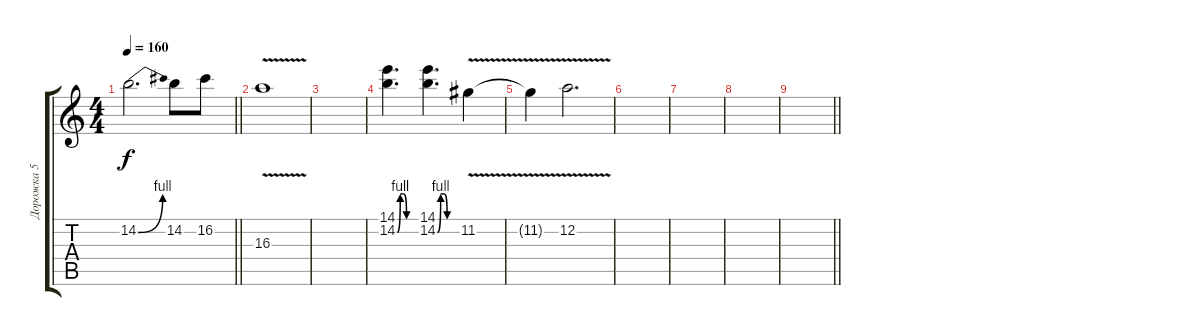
\track ("Дорожка 5" "Дорожка 5") {instrument distortionguitar}
\staff {score tabs}
\tuning (D4 A3 F3 C3 G2 D2) {hide}
\ts (4 4)
\tempo 160
\clef g2
\barLineRight lightlight
\ks c
14.2{be (bend 0 0 60 4)}.2{d dy f} 14.2.8 16.2.8 |
16.3{v}.1 |
|
(14.1 14.2{be (custom 0 0 10 4 20 4 30 0 60 0)}).4{d} (14.1 14.2{be (custom 0 0 10 4 20 4 30 0 60 0)}).4{d} 11.2{v}.4 |
11.2{t}.4 12.2{v}.2{d} |
|
|
|
\barLineRight lightlight
